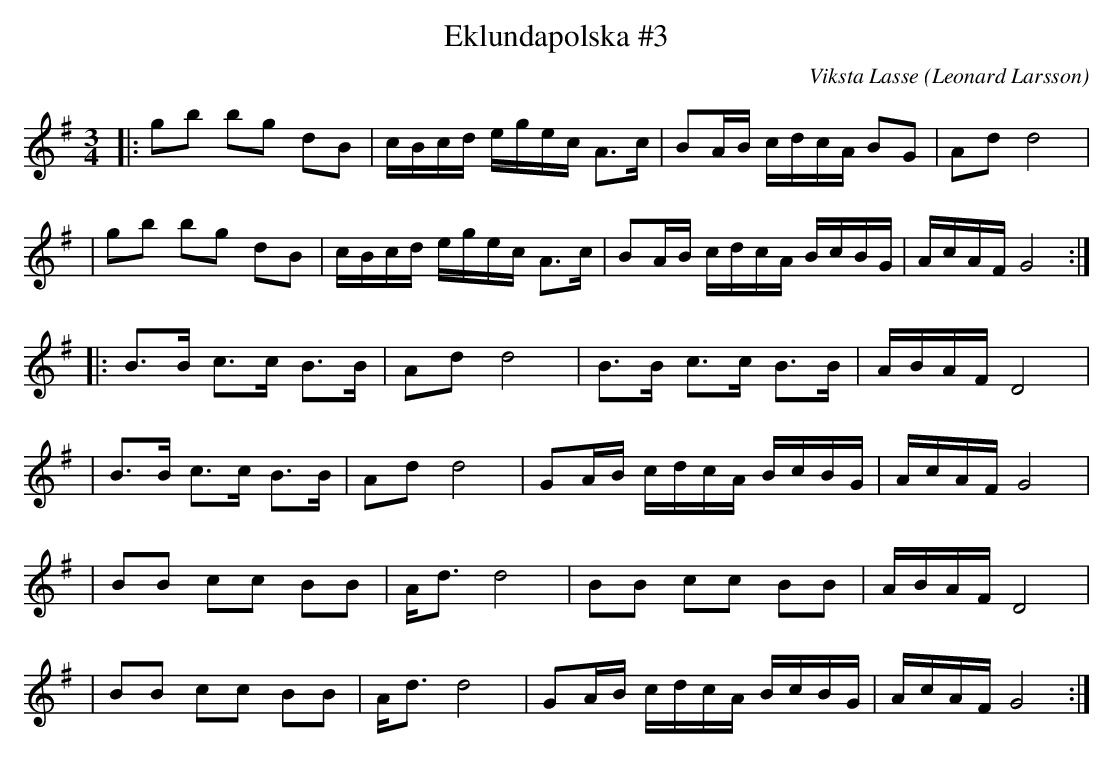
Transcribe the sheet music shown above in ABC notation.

X:1
T: Eklundapolska #3
C: Viksta Lasse (Leonard Larsson)
M: 3/4
L: 1/16
K: G
|: g2b2 b2g2 d2B2 | cBcd egec A3c \
|  B2AB cdcA B2G2 | A2d2 d8 |
|  g2b2 b2g2 d2B2 | cBcd egec A3c \
|  B2AB cdcA BcBG | AcAF G8 :|
|: B3B  c3c  B3B  | A2d2 d8 \
|  B3B  c3c  B3B  | ABAF D8 |
|  B3B  c3c  B3B  | A2d2 d8 \
|  G2AB cdcA BcBG | AcAF G8 |
|  B2B2 c2c2 B2B2 | Ad3  d8 \
|  B2B2 c2c2 B2B2 | ABAF D8 |
|  B2B2 c2c2 B2B2 | Ad3  d8 \
|  G2AB cdcA BcBG | AcAF G8 :|
